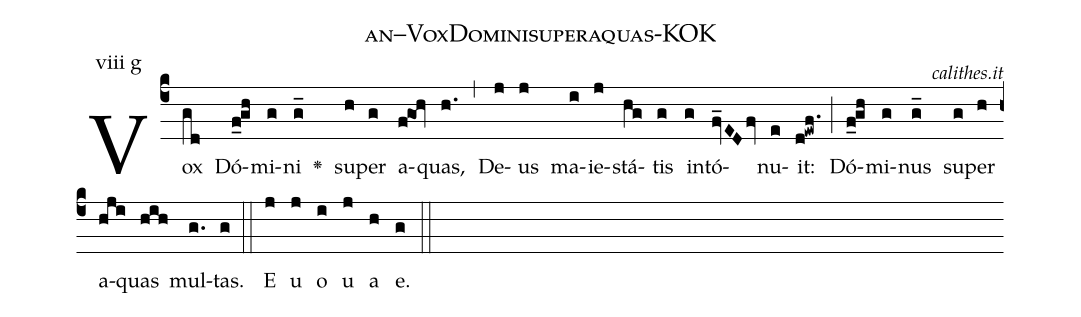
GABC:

name: an--VoxDominisuperaquas-KOK;
commentary: calithes.it;
annotation: viii g;
%%
(c4) Vox(gd) Dó(f_0!gh)mi(g)ni(g_) <v>\greheightstar</v>() su(h)per(g) a(f!goh)quas,(h.) (,) De(j)us(j) ma(i)ie(j)stá(hg)tis(g) in(g)tó(fv_EDfv)nu(e)it:(d!ewf.) (;) Dó(f_0!gh)mi(g)nus(g_) su(g)per(h) a(hji)quas(hih) mul(g.)tas.(g) (::) E(j) u(j) o(i) u(j) a(h) e.(g) (::)
